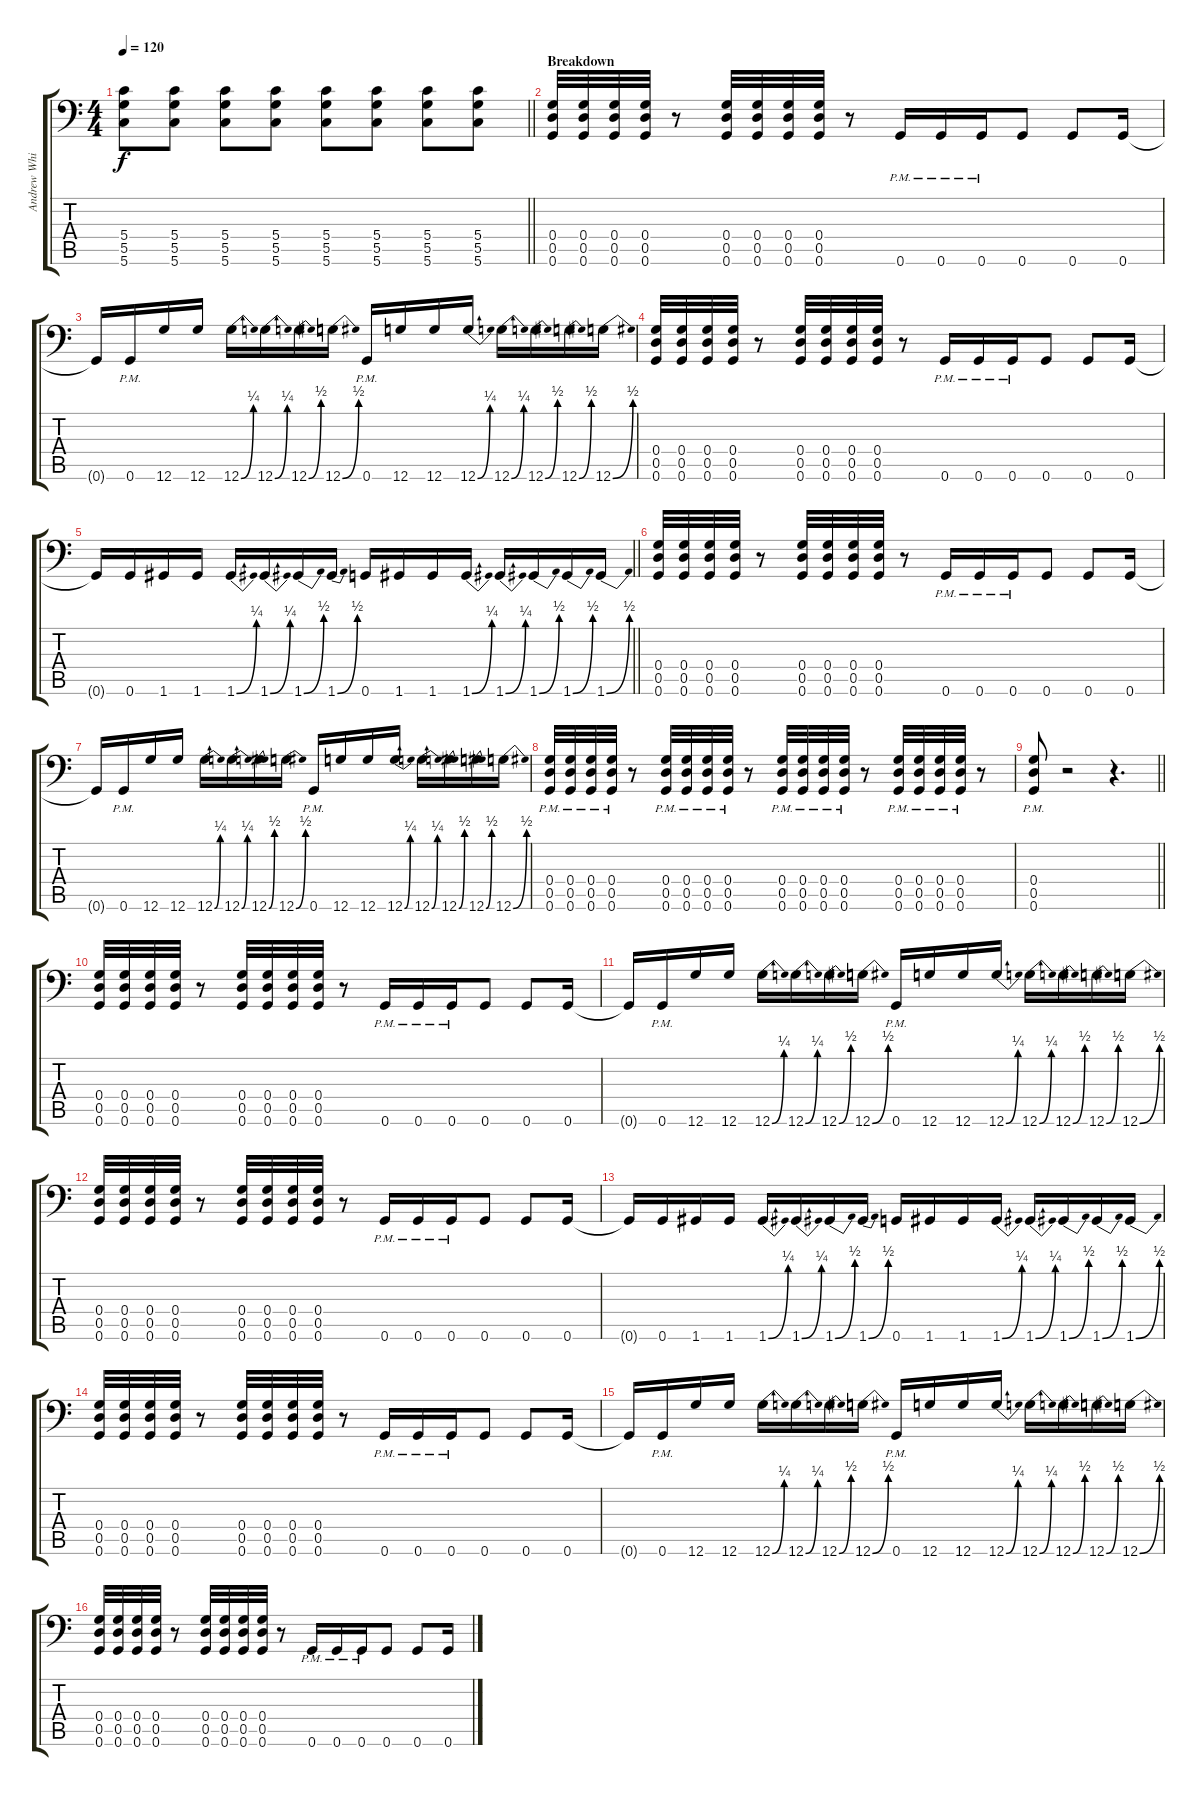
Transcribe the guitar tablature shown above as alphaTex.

\track ("Andrew Whiting - Lead Guitar" "Andrew Whi") {instrument distortionguitar}
\staff {score tabs}
\tuning (A3 E3 C3 G2 D2 G1) {hide}
\ts (4 4)
\tempo 120
\clef f4
\barLineRight lightlight
\ks c
(5.4 5.5 5.6).8{dy f} (5.4 5.5 5.6).8 (5.4 5.5 5.6).8 (5.4 5.5 5.6).8 (5.4 5.5 5.6).8 (5.4 5.5 5.6).8 (5.4 5.5 5.6).8 (5.4 5.5 5.6).8 |
\section ("" "Breakdown")
(0.4 0.5 0.6).32{balance 0} (0.4 0.5 0.6).32 (0.4 0.5 0.6).32 (0.4 0.5 0.6).32 r.8 (0.4 0.5 0.6).32 (0.4 0.5 0.6).32 (0.4 0.5 0.6).32 (0.4 0.5 0.6).32 r.8 0.6{pm}.16 0.6{pm}.16 0.6{pm}.16 0.6.8 0.6.8 0.6.16 |
0.6{t}.16 0.6{pm}.16 12.6.16 12.6.16 12.6{be (bend 0 0 60 1)}.16 12.6{be (bend 0 0 60 1)}.16 12.6{be (bend 0 0 60 2)}.16 12.6{be (bend 0 0 60 2)}.16 0.6{pm}.16 12.6.16 12.6.16 12.6{be (bend 0 0 60 1)}.16 12.6{be (bend 0 0 60 1)}.16 12.6{be (bend 0 0 60 2)}.16 12.6{be (bend 0 0 60 2)}.16 12.6{be (bend 0 0 60 2)}.16 |
(0.4 0.5 0.6).32 (0.4 0.5 0.6).32 (0.4 0.5 0.6).32 (0.4 0.5 0.6).32 r.8 (0.4 0.5 0.6).32 (0.4 0.5 0.6).32 (0.4 0.5 0.6).32 (0.4 0.5 0.6).32 r.8 0.6{pm}.16 0.6{pm}.16 0.6{pm}.16 0.6.8 0.6.8 0.6.16 |
\barLineRight lightlight
0.6{t}.16 0.6.16 1.6.16 1.6.16 1.6{be (bend 0 0 60 1)}.16 1.6{be (bend 0 0 60 1)}.16 1.6{be (bend 0 0 60 2)}.16 1.6{be (bend 0 0 60 2)}.16 0.6.16 1.6.16 1.6.16 1.6{be (bend 0 0 60 1)}.16 1.6{be (bend 0 0 60 1)}.16 1.6{be (bend 0 0 60 2)}.16 1.6{be (bend 0 0 60 2)}.16 1.6{be (bend 0 0 60 2)}.16 |
(0.4 0.5 0.6).32 (0.4 0.5 0.6).32 (0.4 0.5 0.6).32 (0.4 0.5 0.6).32 r.8 (0.4 0.5 0.6).32 (0.4 0.5 0.6).32 (0.4 0.5 0.6).32 (0.4 0.5 0.6).32 r.8 0.6{pm}.16 0.6{pm}.16 0.6{pm}.16 0.6.8 0.6.8 0.6.16 |
0.6{t}.16 0.6{pm}.16 12.6.16 12.6.16 12.6{be (bend 0 0 60 1)}.16 12.6{be (bend 0 0 60 1)}.16 12.6{be (bend 0 0 60 2)}.16 12.6{be (bend 0 0 60 2)}.16 0.6{pm}.16 12.6.16 12.6.16 12.6{be (bend 0 0 60 1)}.16 12.6{be (bend 0 0 60 1)}.16 12.6{be (bend 0 0 60 2)}.16 12.6{be (bend 0 0 60 2)}.16 12.6{be (bend 0 0 60 2)}.16 |
(0.4{pm} 0.5{pm} 0.6{pm}).32{balance 8} (0.4{pm} 0.5{pm} 0.6{pm}).32 (0.4{pm} 0.5{pm} 0.6{pm}).32 (0.4{pm} 0.5{pm} 0.6{pm}).32 r.8 (0.4{pm} 0.5{pm} 0.6{pm}).32 (0.4{pm} 0.5{pm} 0.6{pm}).32 (0.4{pm} 0.5{pm} 0.6{pm}).32 (0.4{pm} 0.5{pm} 0.6{pm}).32 r.8 (0.4{pm} 0.5{pm} 0.6{pm}).32 (0.4{pm} 0.5{pm} 0.6{pm}).32 (0.4{pm} 0.5{pm} 0.6{pm}).32 (0.4{pm} 0.5{pm} 0.6{pm}).32 r.8 (0.4{pm} 0.5{pm} 0.6{pm}).32 (0.4{pm} 0.5{pm} 0.6{pm}).32 (0.4{pm} 0.5{pm} 0.6{pm}).32 (0.4{pm} 0.5{pm} 0.6{pm}).32 r.8 |
\barLineRight lightlight
(0.4{pm} 0.5{pm} 0.6{pm}).8 r.2 r.4{d} |
(0.4 0.5 0.6).32 (0.4 0.5 0.6).32 (0.4 0.5 0.6).32 (0.4 0.5 0.6).32 r.8 (0.4 0.5 0.6).32 (0.4 0.5 0.6).32 (0.4 0.5 0.6).32 (0.4 0.5 0.6).32 r.8 0.6{pm}.16 0.6{pm}.16 0.6{pm}.16 0.6.8 0.6.8 0.6.16 |
0.6{t}.16 0.6{pm}.16 12.6.16 12.6.16 12.6{be (bend 0 0 60 1)}.16 12.6{be (bend 0 0 60 1)}.16 12.6{be (bend 0 0 60 2)}.16 12.6{be (bend 0 0 60 2)}.16 0.6{pm}.16 12.6.16 12.6.16 12.6{be (bend 0 0 60 1)}.16 12.6{be (bend 0 0 60 1)}.16 12.6{be (bend 0 0 60 2)}.16 12.6{be (bend 0 0 60 2)}.16 12.6{be (bend 0 0 60 2)}.16 |
(0.4 0.5 0.6).32 (0.4 0.5 0.6).32 (0.4 0.5 0.6).32 (0.4 0.5 0.6).32 r.8 (0.4 0.5 0.6).32 (0.4 0.5 0.6).32 (0.4 0.5 0.6).32 (0.4 0.5 0.6).32 r.8 0.6{pm}.16 0.6{pm}.16 0.6{pm}.16 0.6.8 0.6.8 0.6.16 |
0.6{t}.16 0.6.16 1.6.16 1.6.16 1.6{be (bend 0 0 60 1)}.16 1.6{be (bend 0 0 60 1)}.16 1.6{be (bend 0 0 60 2)}.16 1.6{be (bend 0 0 60 2)}.16 0.6.16 1.6.16 1.6.16 1.6{be (bend 0 0 60 1)}.16 1.6{be (bend 0 0 60 1)}.16 1.6{be (bend 0 0 60 2)}.16 1.6{be (bend 0 0 60 2)}.16 1.6{be (bend 0 0 60 2)}.16 |
(0.4 0.5 0.6).32 (0.4 0.5 0.6).32 (0.4 0.5 0.6).32 (0.4 0.5 0.6).32 r.8 (0.4 0.5 0.6).32 (0.4 0.5 0.6).32 (0.4 0.5 0.6).32 (0.4 0.5 0.6).32 r.8 0.6{pm}.16 0.6{pm}.16 0.6{pm}.16 0.6.8 0.6.8 0.6.16 |
0.6{t}.16{balance 0} 0.6{pm}.16 12.6.16 12.6.16 12.6{be (bend 0 0 60 1)}.16 12.6{be (bend 0 0 60 1)}.16 12.6{be (bend 0 0 60 2)}.16 12.6{be (bend 0 0 60 2)}.16 0.6{pm}.16 12.6.16 12.6.16 12.6{be (bend 0 0 60 1)}.16 12.6{be (bend 0 0 60 1)}.16 12.6{be (bend 0 0 60 2)}.16 12.6{be (bend 0 0 60 2)}.16 12.6{be (bend 0 0 60 2)}.16 |
(0.4 0.5 0.6).32{balance 8} (0.4 0.5 0.6).32 (0.4 0.5 0.6).32 (0.4 0.5 0.6).32 r.8 (0.4 0.5 0.6).32 (0.4 0.5 0.6).32 (0.4 0.5 0.6).32 (0.4 0.5 0.6).32 r.8 0.6{pm}.16 0.6{pm}.16 0.6{pm}.16 0.6.8 0.6.8 0.6.16
